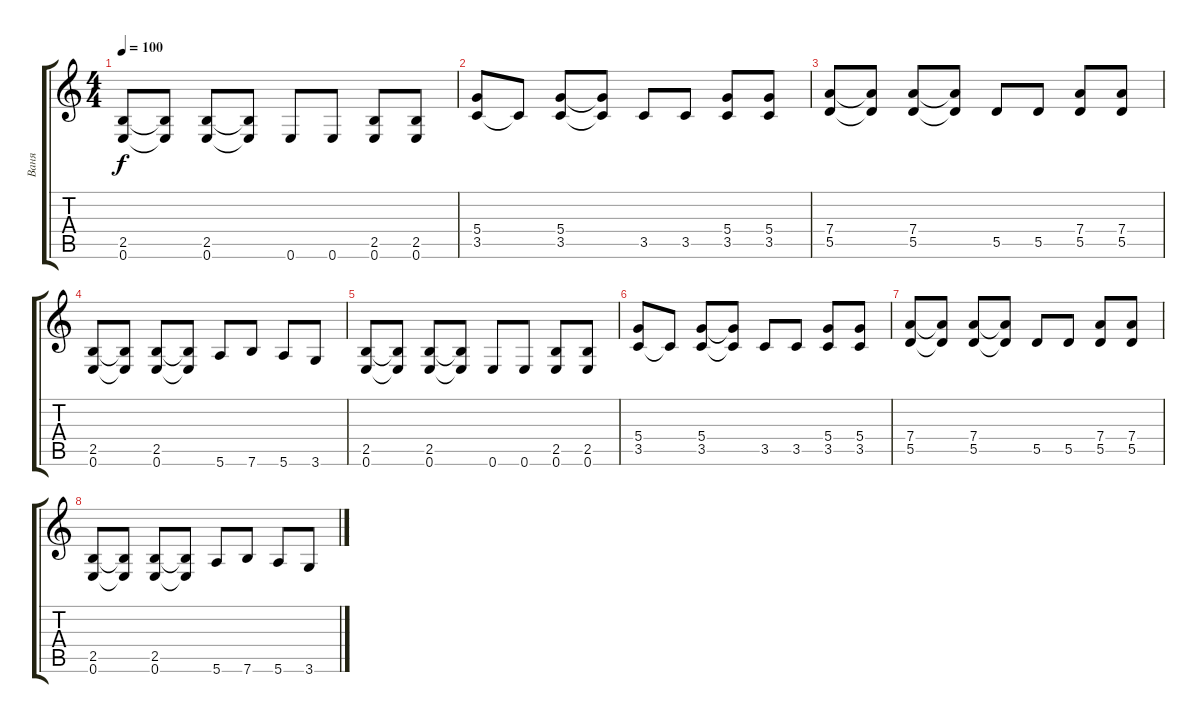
\track ("Ваня" "Ваня") {instrument distortionguitar}
\staff {score tabs}
\tuning (E4 B3 G3 D3 A2 E2) {hide}
\ts (4 4)
\tempo 100
\clef g2
\ks c
(2.5 0.6).8{dy f} (2.5{t} 0.6{t}).8 (2.5 0.6).8 (2.5{t} 0.6{t}).8 0.6.8 0.6.8 (2.5 0.6).8 (2.5 0.6).8 |
(5.4 3.5).8 3.5{t}.8 (5.4 3.5).8 (5.4{t} 3.5{t}).8 3.5.8 3.5.8 (5.4 3.5).8 (5.4 3.5).8 |
(7.4 5.5).8 (7.4{t} 5.5{t}).8 (7.4 5.5).8 (7.4{t} 5.5{t}).8 5.5.8 5.5.8 (7.4 5.5).8 (7.4 5.5).8 |
(2.5 0.6).8 (2.5{t} 0.6{t}).8 (2.5 0.6).8 (2.5{t} 0.6{t}).8 5.6.8 7.6.8 5.6.8 3.6.8 |
(2.5 0.6).8 (2.5{t} 0.6{t}).8 (2.5 0.6).8 (2.5{t} 0.6{t}).8 0.6.8 0.6.8 (2.5 0.6).8 (2.5 0.6).8 |
(5.4 3.5).8 3.5{t}.8 (5.4 3.5).8 (5.4{t} 3.5{t}).8 3.5.8 3.5.8 (5.4 3.5).8 (5.4 3.5).8 |
(7.4 5.5).8 (7.4{t} 5.5{t}).8 (7.4 5.5).8 (7.4{t} 5.5{t}).8 5.5.8 5.5.8 (7.4 5.5).8 (7.4 5.5).8 |
(2.5 0.6).8 (2.5{t} 0.6{t}).8 (2.5 0.6).8 (2.5{t} 0.6{t}).8 5.6.8 7.6.8 5.6.8 3.6.8
